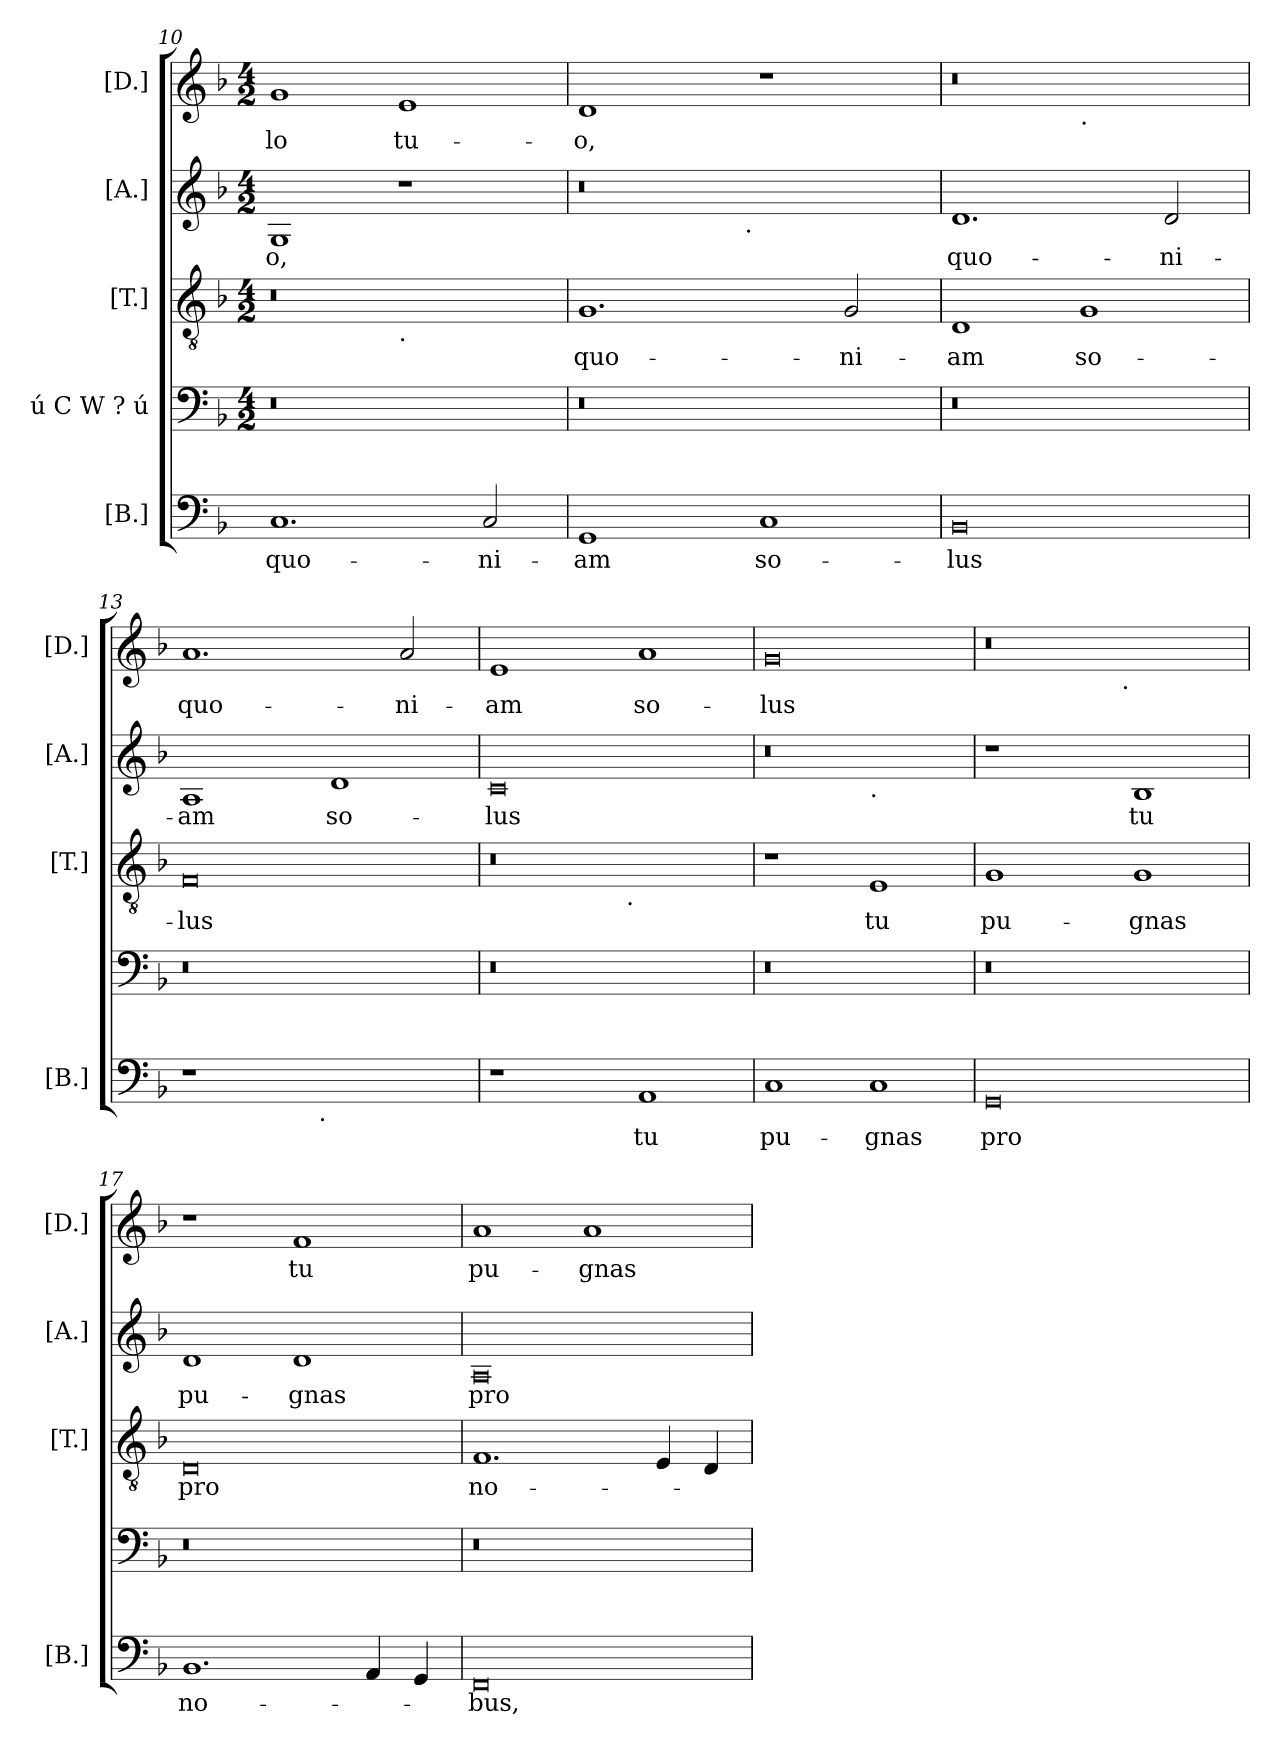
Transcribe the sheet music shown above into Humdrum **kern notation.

**kern	**text	**kern	**kern	**text	**kern	**text	**kern	**text
*part5	*part5	*part4	*part3	*part3	*part2	*part2	*part1	*part1
*staff5	*staff5	*staff4	*staff3	*staff3	*staff2	*staff2	*staff1	*staff1
*I"[B.]	*	*I"ú C W ? ú	*I"[T.]	*	*I"[A.]	*	*I"[D.]	*
*I'[B.]	*	*	*I'[T.]	*	*I'[A.]	*	*I'[D.]	*
*clefF4	*	*clefF4	*clefGv2	*	*clefG2	*	*clefG2	*
*k[b-]	*	*k[b-]	*k[b-]	*	*k[b-]	*	*k[b-]	*
*F:	*	*F:	*F:	*	*F:	*	*F:	*
*	*	*M4/2	*M4/2	*	*M4/2	*	*M4/2	*
=10	=10	=10	=10	=10	=10	=10	=10	=10
!	!LO:LY:b	!	!	!	!	!LO:LY:b	!	!LO:LY:b
*	*	*	*^	*	*	*	*	*
1.C	quo-	0r	0r	1ryy	.	1G	-o,	1g	-lo
!	!	!	!	!LO:TX:b:t=.	!	!	!	!	!
!	!	!	!	!	!	!	!	!	!LO:LY:b
.	.	.	.	1ryy	.	1r	.	1e	tu-
!	!LO:LY:b	!	!	!	!	!	!	!	!
2C/	-ni-	.	.	.	.	.	.	.	.
=11	=11	=11	=11	=11	=11	=11	=11	=11	=11
!	!LO:LY:b	!	!	!	!LO:LY:b	!	!	!	!LO:LY:b
*	*	*	*v	*v	*	*^	*	*	*
1GG	-am	0r	1.G	quo-	0r	2ryy	.	1d	-o,
.	.	.	.	.	.	4...ryy	.	.	.
!	!	!	!	!	!	!LO:TX:b:t=.	!	!	!
.	.	.	.	.	.	1ryy	.	.	.
!	!LO:LY:b	!	!	!	!	!	!	!	!
1C	so-	.	.	.	.	.	.	1r	.
!	!	!	!	!LO:LY:b	!	!	!	!	!
.	.	.	2G/	-ni-	.	.	.	.	.
.	.	.	.	.	.	32ryy	.	.	.
!!LO:LB:g=z
=12	=12	=12	=12	=12	=12	=12	=12	=12	=12
!	!LO:LY:b	!	!	!LO:LY:b	!	!	!LO:LY:b	!	!
*	*	*	*	*	*v	*v	*	*^	*
0BB-	-lus	0r	1D	-am	1.d	quo-	0r	1ryy	.
!	!	!	!	!	!	!	!	!LO:TX:b:t=.	!
!	!	!	!	!LO:LY:b	!	!	!	!	!
.	.	.	1G	so-	.	.	.	1ryy	.
!	!	!	!	!	!	!LO:LY:b	!	!	!
.	.	.	.	.	2d/	-ni-	.	.	.
=13	=13	=13	=13	=13	=13	=13	=13	=13	=13
!	!	!	!	!LO:LY:b	!	!LO:LY:b	!	!	!LO:LY:b
*^	*	*	*	*	*	*	*v	*v	*
1r	2ryy	.	0r	0F	-lus	1A	-am	1.a	quo-
.	4...ryy	.	.	.	.	.	.	.	.
!	!LO:TX:b:t=.	!	!	!	!	!	!	!	!
.	1ryy	.	.	.	.	.	.	.	.
!	!	!	!	!	!	!	!LO:LY:b	!	!
1ryy	.	.	.	.	.	1d	so-	.	.
!	!	!	!	!	!	!	!	!	!LO:LY:b
.	.	.	.	.	.	.	.	2a/	-ni-
.	32ryy	.	.	.	.	.	.	.	.
=14	=14	=14	=14	=14	=14	=14	=14	=14	=14
!	!	!	!	!	!	!	!LO:LY:b	!	!LO:LY:b
*v	*v	*	*	*^	*	*	*	*	*
1r	.	0r	0r	2ryy	.	0c	-lus	1e	-am
.	.	.	.	4...ryy	.	.	.	.	.
!	!	!	!	!LO:TX:b:t=.	!	!	!	!	!
.	.	.	.	1ryy	.	.	.	.	.
!	!LO:LY:b	!	!	!	!	!	!	!	!LO:LY:b
1AA	tu	.	.	.	.	.	.	1a	so-
.	.	.	.	32ryy	.	.	.	.	.
=15	=15	=15	=15	=15	=15	=15	=15	=15	=15
!	!LO:LY:b	!	!	!	!	!	!	!	!LO:LY:b
*	*	*	*v	*v	*	*^	*	*	*
1C	pu-	0r	1r	.	0r	1ryy	.	0g	-lus
!	!	!	!	!	!	!LO:TX:b:t=.	!	!	!
!	!LO:LY:b	!	!	!LO:LY:b	!	!	!	!	!
1C	-gnas	.	1E	tu	.	1ryy	.	.	.
=16	=16	=16	=16	=16	=16	=16	=16	=16	=16
!	!LO:LY:b	!	!	!LO:LY:b	!	!	!	!	!
*	*	*	*	*	*v	*v	*	*^	*
0GG	pro	0r	1G	pu-	1r	.	0r	2ryy	.
.	.	.	.	.	.	.	.	4...ryy	.
!	!	!	!	!	!	!	!	!LO:TX:b:t=.	!
.	.	.	.	.	.	.	.	1ryy	.
!	!	!	!	!LO:LY:b	!	!LO:LY:b	!	!	!
.	.	.	1G	-gnas	1B-	tu	.	.	.
.	.	.	.	.	.	.	.	32ryy	.
=17	=17	=17	=17	=17	=17	=17	=17	=17	=17
!	!LO:LY:b	!	!	!LO:LY:b	!	!LO:LY:b	!	!	!
*	*	*	*	*	*	*	*v	*v	*
1.BB-	no-	0r	0D	pro	1d	pu-	1r	.
!	!	!	!	!	!	!LO:LY:b	!	!LO:LY:b
.	.	.	.	.	1d	-gnas	1f	tu
4AA/	.	.	.	.	.	.	.	.
4GG/	.	.	.	.	.	.	.	.
=18	=18	=18	=18	=18	=18	=18	=18	=18
!	!LO:LY:b	!	!	!LO:LY:b	!	!LO:LY:b	!	!LO:LY:b
0FF	-bus,	0r	1.F	no-	0A	pro	1a	pu-
!	!	!	!	!	!	!	!	!LO:LY:b
.	.	.	.	.	.	.	1a	-gnas
.	.	.	4E/	.	.	.	.	.
.	.	.	4D/	.	.	.	.	.
=	=	=	=	=	=	=	=	=
*-	*-	*-	*-	*-	*-	*-	*-	*-
